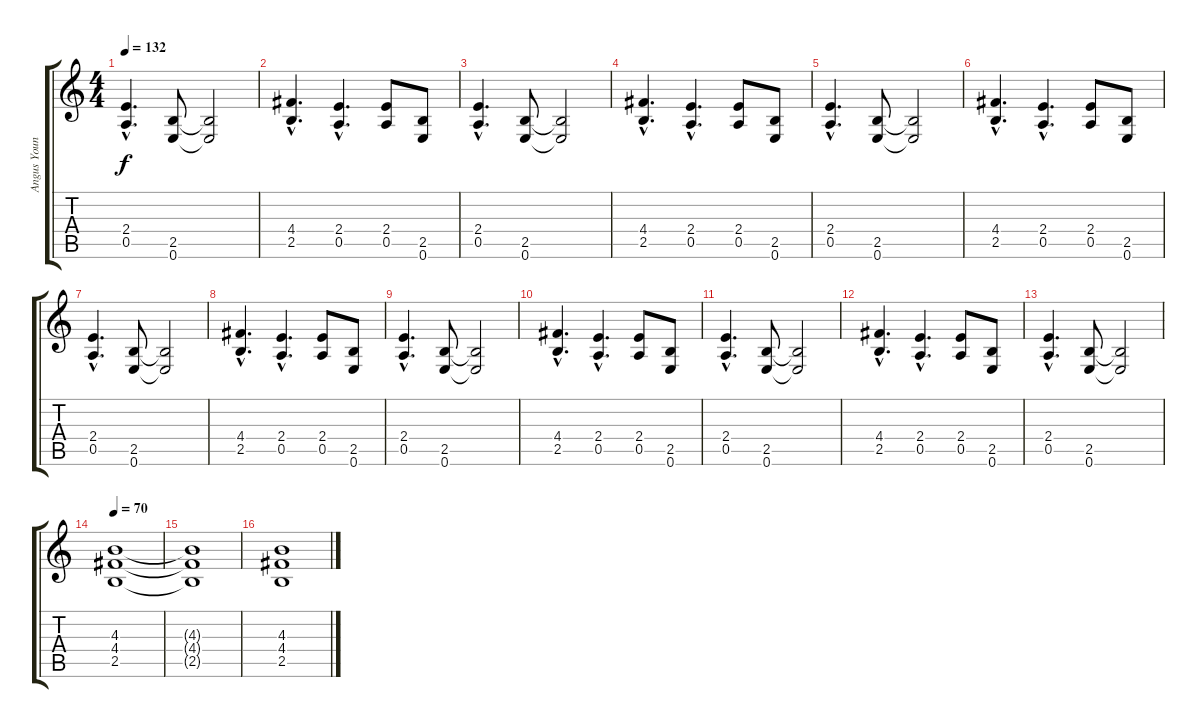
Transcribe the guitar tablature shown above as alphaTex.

\track ("Angus Young" "Angus Youn") {instrument distortionguitar}
\staff {score tabs}
\tuning (E4 B3 G3 D3 A2 E2) {hide}
\ts (4 4)
\tempo 132
\clef g2
\ks c
(2.4{hac} 0.5{hac}).4{d dy f} (2.5 0.6).8 (2.5{t} 0.6{t}).2 |
(4.4{hac} 2.5{hac}).4{d} (2.4{hac} 0.5{hac}).4{d} (2.4 0.5).8 (2.5 0.6).8 |
(2.4{hac} 0.5{hac}).4{d} (2.5 0.6).8 (2.5{t} 0.6{t}).2 |
(4.4{hac} 2.5{hac}).4{d} (2.4{hac} 0.5{hac}).4{d} (2.4 0.5).8 (2.5 0.6).8 |
(2.4{hac} 0.5{hac}).4{d} (2.5 0.6).8 (2.5{t} 0.6{t}).2 |
(4.4{hac} 2.5{hac}).4{d} (2.4{hac} 0.5{hac}).4{d} (2.4 0.5).8 (2.5 0.6).8 |
(2.4{hac} 0.5{hac}).4{d} (2.5 0.6).8 (2.5{t} 0.6{t}).2 |
(4.4{hac} 2.5{hac}).4{d} (2.4{hac} 0.5{hac}).4{d} (2.4 0.5).8 (2.5 0.6).8 |
(2.4{hac} 0.5{hac}).4{d} (2.5 0.6).8 (2.5{t} 0.6{t}).2 |
(4.4{hac} 2.5{hac}).4{d} (2.4{hac} 0.5{hac}).4{d} (2.4 0.5).8 (2.5 0.6).8 |
(2.4{hac} 0.5{hac}).4{d} (2.5 0.6).8 (2.5{t} 0.6{t}).2 |
(4.4{hac} 2.5{hac}).4{d} (2.4{hac} 0.5{hac}).4{d} (2.4 0.5).8 (2.5 0.6).8 |
(2.4{hac} 0.5{hac}).4{d} (2.5 0.6).8 (2.5{t} 0.6{t}).2 |
\tempo 70
(4.3 4.4 2.5).1 |
(4.3{t} 4.4{t} 2.5{t}).1 |
(4.3 4.4 2.5).1
